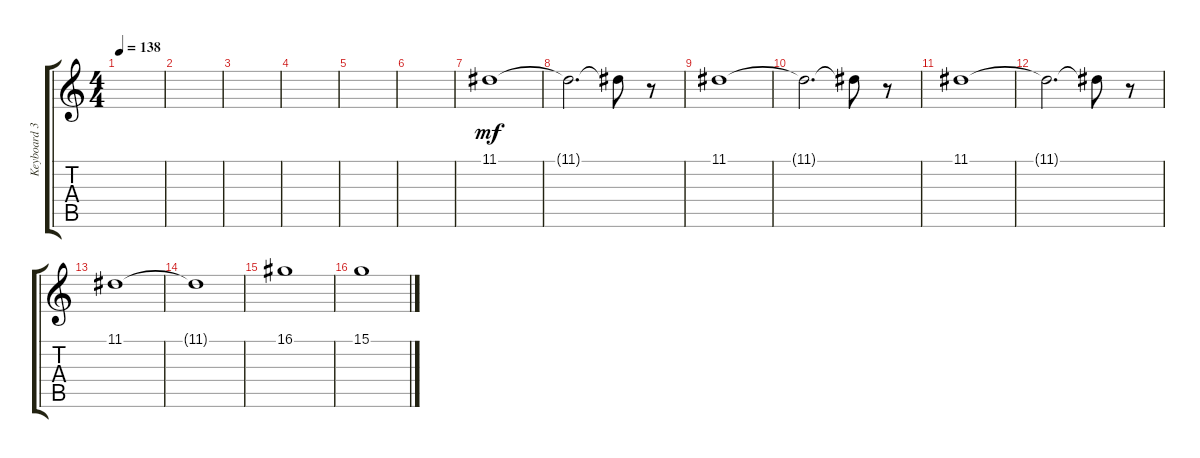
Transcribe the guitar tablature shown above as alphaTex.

\track ("Keyboard 3" "Keyboard 3") {instrument lead1square}
\staff {score tabs}
\tuning (E4 B3 G3 D3 A2 E2) {hide}
\ts (4 4)
\tempo 138
\clef g2
\ks c
|
|
|
|
|
|
11.1.1{dy mf} |
11.1{t}.2{d} 11.1{t}.8 r.8 |
11.1.1 |
11.1{t}.2{d} 11.1{t}.8 r.8 |
11.1.1 |
11.1{t}.2{d} 11.1{t}.8 r.8 |
11.1.1 |
11.1{t}.1 |
16.1.1 |
15.1.1
